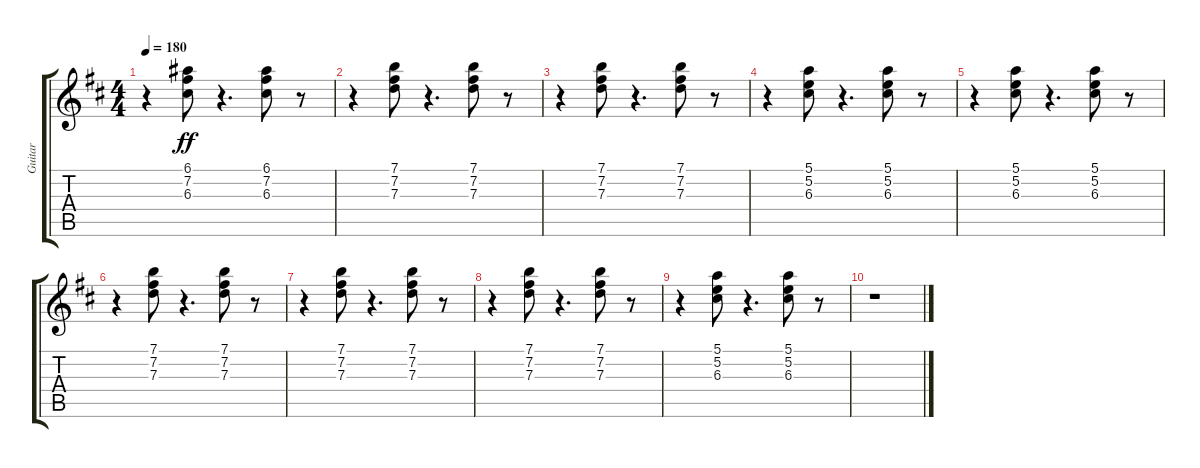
\track ("Guitar" "Guitar") {instrument electricguitarclean}
\staff {score tabs}
\tuning (E4 B3 G3 D3 A2 E2) {hide}
\ts (4 4)
\tempo 180
\clef g2
\ks bminor
r.4{dy ff} (6.1 7.2 6.3).8 r.4{d} (6.1 7.2 6.3).8 r.8 |
r.4 (7.1 7.2 7.3).8 r.4{d} (7.1 7.2 7.3).8 r.8 |
r.4 (7.1 7.2 7.3).8 r.4{d} (7.1 7.2 7.3).8 r.8 |
r.4 (5.1 5.2 6.3).8 r.4{d} (5.1 5.2 6.3).8 r.8 |
r.4 (5.1 5.2 6.3).8 r.4{d} (5.1 5.2 6.3).8 r.8 |
r.4 (7.1 7.2 7.3).8 r.4{d} (7.1 7.2 7.3).8 r.8 |
r.4 (7.1 7.2 7.3).8 r.4{d} (7.1 7.2 7.3).8 r.8 |
r.4 (7.1 7.2 7.3).8 r.4{d} (7.1 7.2 7.3).8 r.8 |
r.4 (5.1 5.2 6.3).8 r.4{d} (5.1 5.2 6.3).8 r.8 |
r.1
